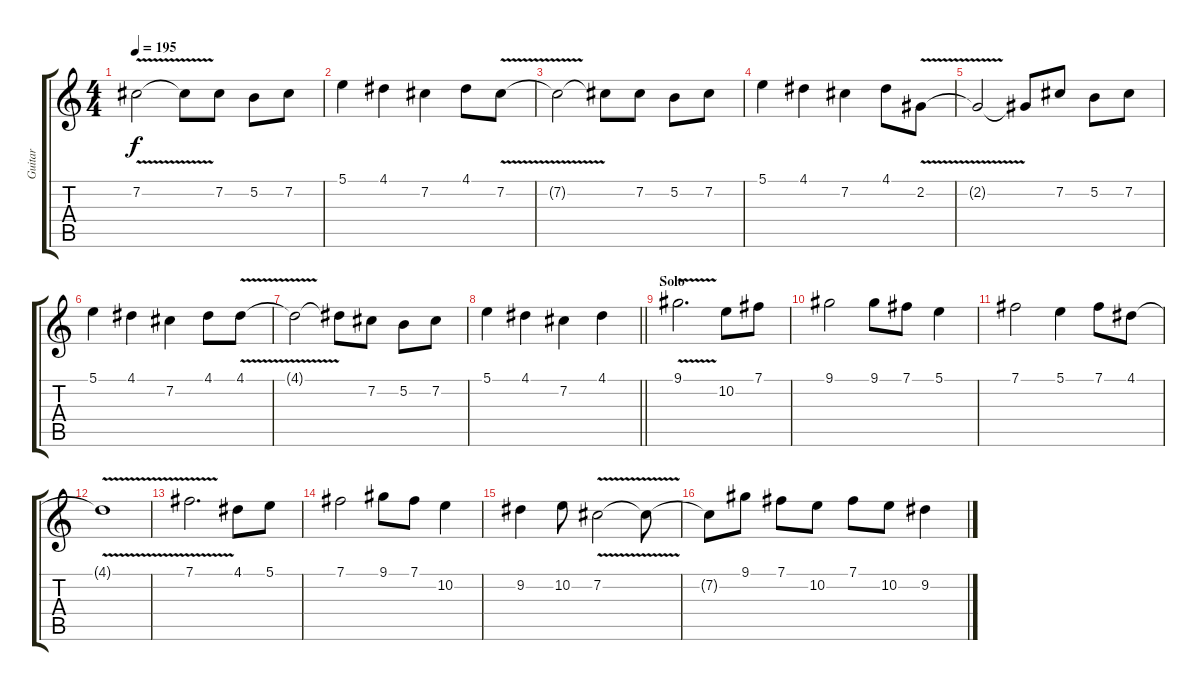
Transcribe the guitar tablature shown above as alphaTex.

\track ("Guitar" "Guitar") {instrument distortionguitar}
\staff {score tabs}
\tuning (B3 Gb3 D3 A2 E2 B1) {hide}
\ts (4 4)
\tempo 195
\clef g2
\ks c
7.2{v}.2{dy f} 7.2{t}.8 7.2.8 5.2.8 7.2.8 |
5.1.4 4.1.4 7.2.4 4.1.8 7.2{v}.8 |
7.2{t}.2 7.2{t}.8 7.2.8 5.2.8 7.2.8 |
5.1.4 4.1.4 7.2.4 4.1.8 2.2{v}.8 |
2.2{t}.2 2.2{t}.8 7.2.8 5.2.8 7.2.8 |
5.1.4 4.1.4 7.2.4 4.1.8 4.1{v}.8 |
4.1{t}.2 4.1{t}.8 7.2.8 5.2.8 7.2.8 |
\barLineRight lightlight
5.1.4 4.1.4 7.2.4 4.1.4 |
\section ("" "Solo")
9.1{v}.2{d} 10.2.8 7.1.8 |
9.1.2 9.1.8 7.1.8 5.1.4 |
7.1.2 5.1.4 7.1.8 4.1.8 |
4.1{v t}.1 |
7.1{v}.2{d} 4.1.8 5.1.8 |
7.1.2 9.1.8 7.1.8 10.2.4 |
9.2.4 10.2.8 7.2{v}.2 7.2{t}.8 |
7.2{t}.8 9.1.8{balance 16} 7.1.8 10.2.8 7.1.8 10.2.8 9.2.4
